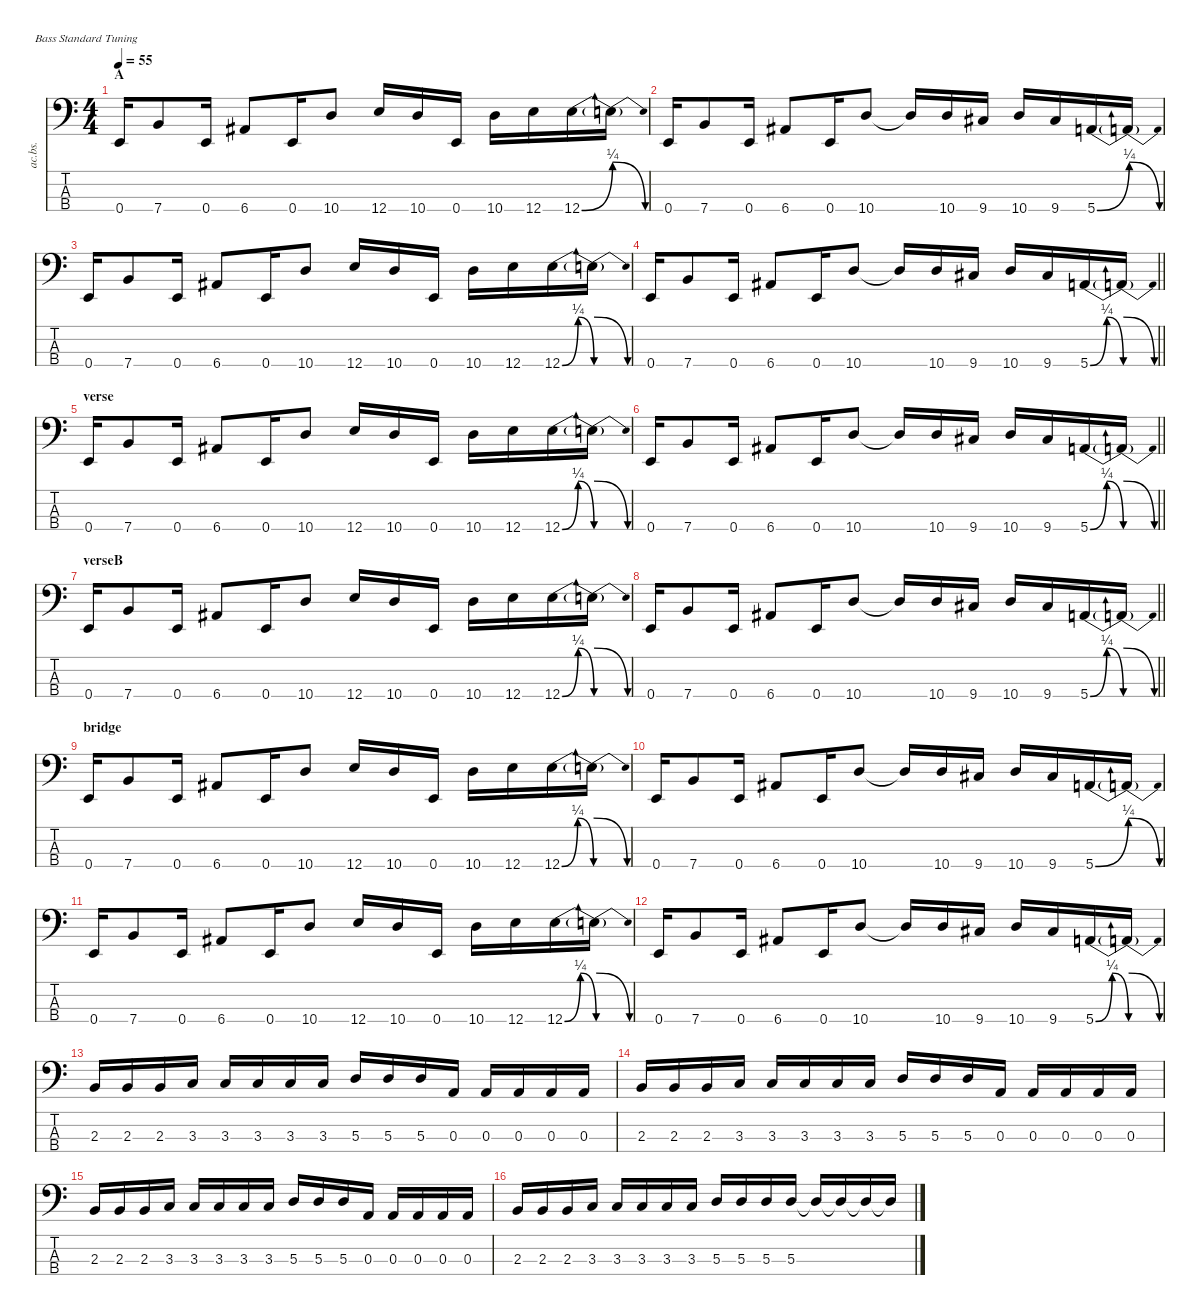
\defaultSystemsLayout 4
\hideDynamics
\bracketExtendMode nobrackets
\otherSystemsTrackNameOrientation horizontal
\track ("bass" "ac.bs.") {instrument acousticbass}
\staff {score tabs}
\tuning (G2 D2 A1 E1)
\ts (4 4)
\beaming (8 2 2 2 2)
\section ("" "A")
\tempo 55
\clef f4
\ks c
0.4.16{dy f instrument acousticbass beam Up} 7.4.8{beam Up} 0.4.16{beam Up} 6.4{acc #}.8{beam Up} 0.4.16{beam Up} 10.4.8{beam Up} 12.4.16{beam Up} 10.4.16{beam Up} 0.4.16{beam Up} 10.4.16{beam Down} 12.4.16{beam Down} 12.4{be (bend 0 0 60 1)}.16{beam Down} 12.4{be (release 0 1 60 0) t}.16{beam Down} |
0.4.16{beam Up} 7.4.8{beam Up} 0.4.16{beam Up} 6.4{acc #}.8{beam Up} 0.4.16{beam Up} 10.4.8{beam Up} 10.4{t}.16{beam Up} 10.4.16{beam Up} 9.4{acc #}.16{beam Up} 10.4.16{beam Up} 9.4{acc #}.16{beam Up} 5.4{be (bend 0 0 60 1)}.16{beam Up} 5.4{be (release 0 1 60 0) t}.16{beam Up} |
0.4.16{beam Up} 7.4.8{beam Up} 0.4.16{beam Up} 6.4{acc #}.8{beam Up} 0.4.16{beam Up} 10.4.8{beam Up} 12.4.16{beam Up} 10.4.16{beam Up} 0.4.16{beam Up} 10.4.16{beam Down} 12.4.16{beam Down} 12.4{be (bendrelease 0 0 30 1 30 1 60 0)}.16{beam Down} 12.4{be (release 0 1 60 0) t}.16{beam Down} |
\barLineRight lightlight
0.4.16{beam Up} 7.4.8{beam Up} 0.4.16{beam Up} 6.4{acc #}.8{beam Up} 0.4.16{beam Up} 10.4.8{beam Up} 10.4{t}.16{beam Up} 10.4.16{beam Up} 9.4{acc #}.16{beam Up} 10.4.16{beam Up} 9.4{acc #}.16{beam Up} 5.4{be (bendrelease 0 0 30 1 30 1 60 0)}.16{beam Up} 5.4{be (release 0 1 60 0) t}.16{beam Up} |
\section ("" "verse")
0.4.16{beam Up} 7.4.8{beam Up} 0.4.16{beam Up} 6.4{acc #}.8{beam Up} 0.4.16{beam Up} 10.4.8{beam Up} 12.4.16{beam Up} 10.4.16{beam Up} 0.4.16{beam Up} 10.4.16{beam Down} 12.4.16{beam Down} 12.4{be (bendrelease 0 0 30 1 30 1 60 0)}.16{beam Down} 12.4{be (release 0 1 60 0) t}.16{beam Down} |
\barLineRight lightlight
0.4.16{beam Up} 7.4.8{beam Up} 0.4.16{beam Up} 6.4{acc #}.8{beam Up} 0.4.16{beam Up} 10.4.8{beam Up} 10.4{t}.16{beam Up} 10.4.16{beam Up} 9.4{acc #}.16{beam Up} 10.4.16{beam Up} 9.4{acc #}.16{beam Up} 5.4{be (bendrelease 0 0 30 1 30 1 60 0)}.16{beam Up} 5.4{be (release 0 1 60 0) t}.16{beam Up} |
\section ("" "verseB")
0.4.16{beam Up} 7.4.8{beam Up} 0.4.16{beam Up} 6.4{acc #}.8{beam Up} 0.4.16{beam Up} 10.4.8{beam Up} 12.4.16{beam Up} 10.4.16{beam Up} 0.4.16{beam Up} 10.4.16{beam Down} 12.4.16{beam Down} 12.4{be (bendrelease 0 0 30 1 30 1 60 0)}.16{beam Down} 12.4{be (release 0 1 60 0) t}.16{beam Down} |
\barLineRight lightlight
0.4.16{beam Up} 7.4.8{beam Up} 0.4.16{beam Up} 6.4{acc #}.8{beam Up} 0.4.16{beam Up} 10.4.8{beam Up} 10.4{t}.16{beam Up} 10.4.16{beam Up} 9.4{acc #}.16{beam Up} 10.4.16{beam Up} 9.4{acc #}.16{beam Up} 5.4{be (bendrelease 0 0 30 1 30 1 60 0)}.16{beam Up} 5.4{be (release 0 1 60 0) t}.16{beam Up} |
\section ("" "bridge")
0.4.16{beam Up} 7.4.8{beam Up} 0.4.16{beam Up} 6.4{acc #}.8{beam Up} 0.4.16{beam Up} 10.4.8{beam Up} 12.4.16{beam Up} 10.4.16{beam Up} 0.4.16{beam Up} 10.4.16{beam Down} 12.4.16{beam Down} 12.4{be (bendrelease 0 0 30 1 30 1 60 0)}.16{beam Down} 12.4{be (release 0 1 60 0) t}.16{beam Down} |
0.4.16{beam Up} 7.4.8{beam Up} 0.4.16{beam Up} 6.4{acc #}.8{beam Up} 0.4.16{beam Up} 10.4.8{beam Up} 10.4{t}.16{beam Up} 10.4.16{beam Up} 9.4{acc #}.16{beam Up} 10.4.16{beam Up} 9.4{acc #}.16{beam Up} 5.4{be (bend 0 0 60 1)}.16{beam Up} 5.4{be (release 0 1 60 0) t}.16{beam Up} |
0.4.16{beam Up} 7.4.8{beam Up} 0.4.16{beam Up} 6.4{acc #}.8{beam Up} 0.4.16{beam Up} 10.4.8{beam Up} 12.4.16{beam Up} 10.4.16{beam Up} 0.4.16{beam Up} 10.4.16{beam Down} 12.4.16{beam Down} 12.4{be (bendrelease 0 0 30 1 30 1 60 0)}.16{beam Down} 12.4{be (release 0 1 60 0) t}.16{beam Down} |
0.4.16{beam Up} 7.4.8{beam Up} 0.4.16{beam Up} 6.4{acc #}.8{beam Up} 0.4.16{beam Up} 10.4.8{beam Up} 10.4{t}.16{beam Up} 10.4.16{beam Up} 9.4{acc #}.16{beam Up} 10.4.16{beam Up} 9.4{acc #}.16{beam Up} 5.4{be (bendrelease 0 0 30 1 30 1 60 0)}.16{beam Up} 5.4{be (release 0 1 60 0) t}.16{beam Up} |
2.3.16{beam Up} 2.3.16{beam Up} 2.3.16{beam Up} 3.3.16{beam Up} 3.3.16{beam Up} 3.3.16{beam Up} 3.3.16{beam Up} 3.3.16{beam Up} 5.3.16{beam Up} 5.3.16{beam Up} 5.3.16{beam Up} 0.3.16{beam Up} 0.3.16{beam Up} 0.3.16{beam Up} 0.3.16{beam Up} 0.3.16{beam Up} |
2.3.16{beam Up} 2.3.16{beam Up} 2.3.16{beam Up} 3.3.16{beam Up} 3.3.16{beam Up} 3.3.16{beam Up} 3.3.16{beam Up} 3.3.16{beam Up} 5.3.16{beam Up} 5.3.16{beam Up} 5.3.16{beam Up} 0.3.16{beam Up} 0.3.16{beam Up} 0.3.16{beam Up} 0.3.16{beam Up} 0.3.16{beam Up} |
2.3.16{beam Up} 2.3.16{beam Up} 2.3.16{beam Up} 3.3.16{beam Up} 3.3.16{beam Up} 3.3.16{beam Up} 3.3.16{beam Up} 3.3.16{beam Up} 5.3.16{beam Up} 5.3.16{beam Up} 5.3.16{beam Up} 0.3.16{beam Up} 0.3.16{beam Up} 0.3.16{beam Up} 0.3.16{beam Up} 0.3.16{beam Up} |
2.3.16{beam Up} 2.3.16{beam Up} 2.3.16{beam Up} 3.3.16{beam Up} 3.3.16{beam Up} 3.3.16{beam Up} 3.3.16{beam Up} 3.3.16{beam Up} 5.3.16{beam Up} 5.3.16{beam Up} 5.3.16{beam Up} 5.3.16{beam Up} 5.3{t}.16{beam Up} 5.3{t}.16{beam Up} 5.3{t}.16{beam Up} 5.3{t}.16{beam Up}
